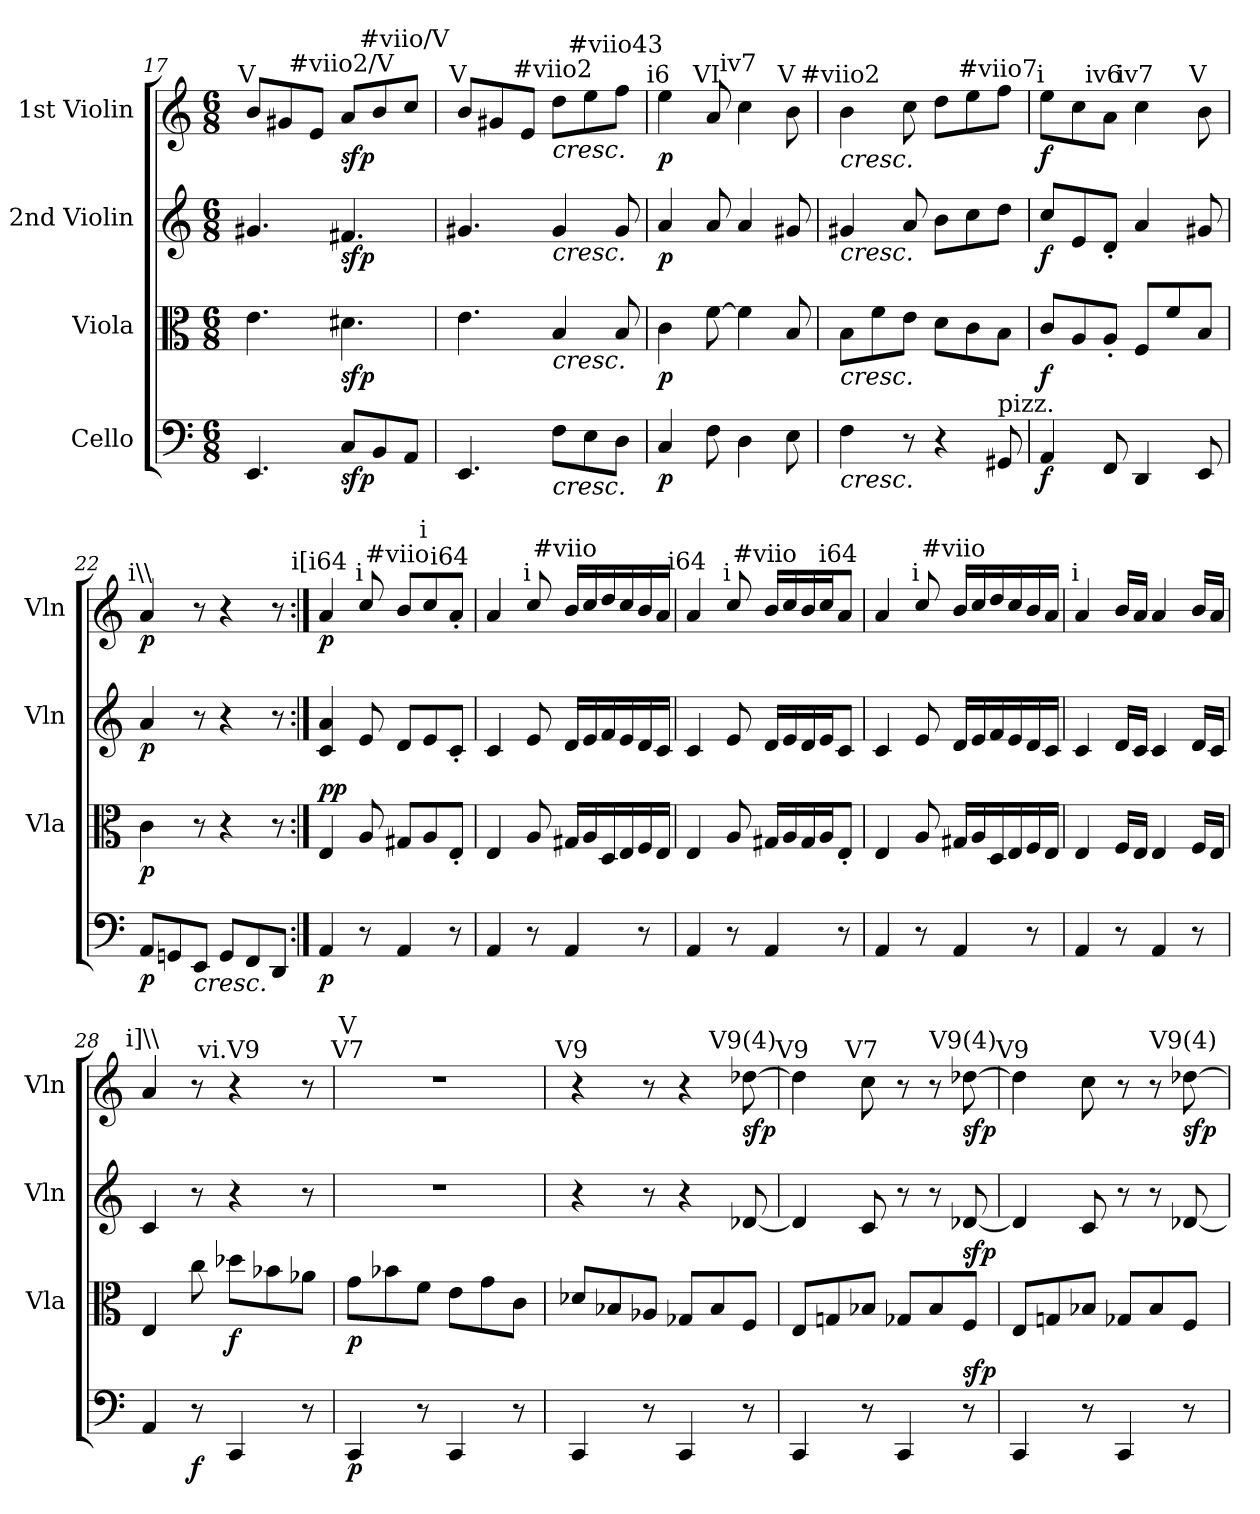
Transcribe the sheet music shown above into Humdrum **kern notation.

**kern	**dynam	**kern	**dynam	**kern	**dynam	**kern	**dynam
*part4	*part4	*part3	*part3	*part2	*part2	*part1	*part1
*staff4	*staff4	*staff3	*staff3	*staff2	*staff2	*staff1	*staff1
*I"Cello	*	*I"Viola	*	*I"2nd Violin	*	*I"1st Violin	*
*	*	*I'Vla	*	*I'Vln	*	*I'Vln	*
!!LO:LB:g=z
*clefF4	*	*clefC3	*	*clefG2	*	*clefG2	*
*k[]	*	*k[]	*	*k[]	*	*k[]	*
*C:	*	*C:	*	*C:	*	*C:	*
*M6/8	*	*M6/8	*	*M6/8	*	*M6/8	*
=17	=17	=17	=17	=17	=17	=17	=17
!	!	!	!	!	!	!LO:TX:a:cj:t=V	!
4.EE/	.	4.e\	.	4.g#X/	.	8b/L	.
.	.	.	.	.	.	8g#X/	.
.	.	.	.	.	.	8e/J	.
!	!	!	!	!	!	!LO:TX:a:cj:t=#viio2/V	!
!	!LO:DY:b	!	!LO:DY:b	!	!LO:DY:b	!	!LO:DY:b
8C/L	sfp	4.d#X\	sfp	4.f#X/	sfp	8a/L	sfp
8BB/	.	.	.	.	.	8b/	.
!	!	!	!	!	!	!LO:TX:a:cj:t=#viio/V	!
8AA/J	.	.	.	.	.	8cc/J	.
=18	=18	=18	=18	=18	=18	=18	=18
!	!	!	!	!	!	!LO:TX:a:cj:t=V	!
4.EE/	.	4.e\	.	4.g#X/	.	8b/L	.
.	.	.	.	.	.	8g#X/	.
.	.	.	.	.	.	8e/J	.
!	!	!	!	!	!	!LO:TX:a:cj:t=#viio2	!
!	!	!	!	!	!	!LO:TX:b:i:t=cresc.	!
!	!	!	!	!LO:TX:b:i:t=cresc.	!	!	!
!	!	!LO:TX:b:i:t=cresc.	!	!	!	!	!
!LO:TX:b:i:t=cresc.	!	!	!	!	!	!	!
8F\L	.	4B/	.	4g#/	.	8dd\L	.
8E\	.	.	.	.	.	8ee\	.
!	!	!	!	!	!	!LO:TX:a:cj:t=#viio43	!
8D\J	.	8B/	.	8g#/	.	8ff\J	.
=19	=19	=19	=19	=19	=19	=19	=19
!	!	!	!	!	!	!LO:TX:a:cj:t=i6	!
!	!LO:DY:b	!	!LO:DY:b	!	!LO:DY:b	!	!LO:DY:b
4C/	p	4c\	p	4a/	p	4ee\	p
!	!	!	!	!	!	!LO:TX:a:cj:t=VI	!
8F\	.	[8f\	.	8a/	.	8a/	.
!	!	!	!	!	!	!LO:TX:a:cj:t=iv7	!
4D\	.	4f\]	.	4a/	.	4cc\	.
!	!	!	!	!	!	!LO:TX:a:cj:t=V	!
8E\	.	8B/	.	8g#X/	.	8b\	.
=20	=20	=20	=20	=20	=20	=20	=20
!	!	!	!	!	!	!LO:TX:a:cj:t=#viio2	!
!	!	!	!	!	!	!LO:TX:b:i:t=cresc.	!
!	!	!	!	!LO:TX:b:i:t=cresc.	!	!	!
!	!	!LO:TX:b:i:t=cresc.	!	!	!	!	!
!LO:TX:b:i:t=cresc.	!	!	!	!	!	!	!
4F\	.	8B\L	.	4g#X/	.	4b\	.
.	.	8f\	.	.	.	.	.
8r	.	8e\J	.	8a/	.	8cc\	.
4r	.	8d\L	.	8b\L	.	8dd\L	.
.	.	8c\	.	8cc\	.	8ee\	.
!	!	!	!	!	!	!LO:TX:a:cj:t=#viio7	!
!LO:TX:a:t=pizz.	!	!	!	!	!	!	!
8GG#X/	.	8B\J	.	8dd\J	.	8ff\J	.
=21	=21	=21	=21	=21	=21	=21	=21
!	!	!	!	!	!	!LO:TX:a:cj:t=i	!
!	!LO:DY:b	!	!LO:DY:b	!	!LO:DY:b	!	!LO:DY:b
4AA/	f	8c/L	f	8cc/L	f	8ee\L	f
.	.	8A/	.	8e/	.	8cc\	.
!	!	!	!	!	!	!LO:TX:a:cj:t=iv6	!
8FF/	.	8A'</J	.	8d'</J	.	8a\J	.
!	!	!	!	!	!	!LO:TX:a:cj:t=iv7	!
4DD/	.	8F/L	.	4a/	.	4cc\	.
.	.	8f/	.	.	.	.	.
!	!	!	!	!	!	!LO:TX:a:cj:t=V	!
8EE/	.	8B/J	.	8g#X/	.	8b\	.
!!LO:LB:g=z
=22	=22	=22	=22	=22	=22	=22	=22
!	!	!	!	!	!	!LO:TX:a:cj:t=i\\	!
!	!LO:DY:b	!	!LO:DY:b	!	!LO:DY:b	!	!LO:DY:b
8AA/L	p	4c\	p	4a/	p	4a/	p
8GGn/	.	.	.	.	.	.	.
!LO:TX:b:i:t=cresc.	!	!	!	!	!	!	!
8EE/J	.	8r	.	8r	.	8r	.
8GG/L	.	4r	.	4r	.	4r	.
8FF/	.	.	.	.	.	.	.
8DD/J	.	8r	.	8r	.	8r	.
=23:|!	=23:|!	=23:|!	=23:|!	=23:|!	=23:|!	=23:|!	=23:|!
!	!	!	!	!	!	!LO:TX:a:cj:t=i[i64	!
!	!LO:DY:b	!	!LO:DY:b	!	!	!	!
!	!	!	!LO:DY:n=1:a	!	!	!	!LO:DY:b
4AA/	p	4E/	p p	4c/ 4a/	.	4a/	p
!	!	!	!	!	!	!LO:TX:a:cj:t=i	!
8r	.	8A/	.	8e/	.	8cc/	.
!	!	!	!	!	!	!LO:TX:a:cj:t=#viio	!
4AA/	.	8G#X/L	.	8d/L	.	8b/L	.
!	!	!	!	!	!	!LO:TX:a:cj:t=i	!
.	.	8A/	.	8e/	.	8cc/	.
!	!	!	!	!	!	!LO:TX:a:cj:t=i64	!
8r	.	8E'</J	.	8c'</J	.	8a'</J	.
=24	=24	=24	=24	=24	=24	=24	=24
4AA/	.	4E/	.	4c/	.	4a/	.
!	!	!	!	!	!	!LO:TX:a:cj:t=i	!
8r	.	8A/	.	8e/	.	8cc/	.
!	!	!	!	!	!	!LO:TX:a:cj:t=#viio	!
4AA/	.	16G#X/LL	.	16d/LL	.	16b/LL	.
.	.	16A/	.	16e/	.	16cc/	.
.	.	16D/	.	16f/	.	16dd/	.
.	.	16E/	.	16e/	.	16cc/	.
8r	.	16F/	.	16d/	.	16b/	.
.	.	16E/JJ	.	16c/JJ	.	16a/JJ	.
!!LO:PB:g=z
=25	=25	=25	=25	=25	=25	=25	=25
!	!	!	!	!	!	!LO:TX:a:cj:t=i64	!
4AA/	.	4E/	.	4c/	.	4a/	.
!	!	!	!	!	!	!LO:TX:a:cj:t=i	!
8r	.	8A/	.	8e/	.	8cc/	.
!	!	!	!	!	!	!LO:TX:a:cj:t=#viio	!
4AA/	.	16G#X/LL	.	16d/LL	.	16b/LL	.
.	.	16A/	.	16e/	.	16cc/	.
.	.	16G#/	.	16d/	.	16b/	.
.	.	16A/J	.	16e/J	.	16cc/J	.
!	!	!	!	!	!	!LO:TX:a:cj:t=i64	!
8r	.	8E'</J	.	8c/J	.	8a/J	.
=26	=26	=26	=26	=26	=26	=26	=26
4AA/	.	4E/	.	4c/	.	4a/	.
!	!	!	!	!	!	!LO:TX:a:cj:t=i	!
8r	.	8A/	.	8e/	.	8cc/	.
!	!	!	!	!	!	!LO:TX:a:cj:t=#viio	!
4AA/	.	16G#X/LL	.	16d/LL	.	16b/LL	.
.	.	16A/	.	16e/	.	16cc/	.
.	.	16D/	.	16f/	.	16dd/	.
.	.	16E/	.	16e/	.	16cc/	.
8r	.	16F/	.	16d/	.	16b/	.
.	.	16E/JJ	.	16c/JJ	.	16a/JJ	.
=27	=27	=27	=27	=27	=27	=27	=27
!	!	!	!	!	!	!LO:TX:a:cj:t=i	!
4AA/	.	4E/	.	4c/	.	4a/	.
8r	.	16F/LL	.	16d/LL	.	16b/LL	.
.	.	16E/JJ	.	16c/JJ	.	16a/JJ	.
4AA/	.	4E/	.	4c/	.	4a/	.
8r	.	16F/LL	.	16d/LL	.	16b/LL	.
.	.	16E/JJ	.	16c/JJ	.	16a/JJ	.
=28	=28	=28	=28	=28	=28	=28	=28
!	!	!	!	!	!	!LO:TX:a:cj:t=i]\\	!
4AA/	.	4E/	.	4c/	.	4a/	.
!	!LO:DY:b	!	!	!	!	!	!
8r	f	8cc\	.	8r	.	8r	.
!	!	!	!	!	!	!LO:TX:a:cj:t=vi.V9	!
!	!	!	!LO:DY:b	!	!	!	!
4CC/	.	8dd-X\L	f	4r	.	4r	.
.	.	8b-X\	.	.	.	.	.
8r	.	8a-X\J	.	8r	.	8r	.
=29	=29	=29	=29	=29	=29	=29	=29
!	!	!	!	!	!	!LO:TX:a:cj:t=V7	!
!	!	!	!	!	!	!LO:TX:a:cj:t=V	!
!	!LO:DY:b	!	!LO:DY:b	!	!	!	!
4CC/	p	8g\L	p	2.r	.	2.r	.
.	.	8b-X\	.	.	.	.	.
8r	.	8f\J	.	.	.	.	.
4CC/	.	8e\L	.	.	.	.	.
.	.	8g\	.	.	.	.	.
8r	.	8c\J	.	.	.	.	.
!!LO:LB:g=z
=30	=30	=30	=30	=30	=30	=30	=30
!	!	!	!	!	!	!LO:TX:a:cj:t=V9	!
4CC/	.	8d-X/L	.	4r	.	4r	.
.	.	8B-X/	.	.	.	.	.
8r	.	8A-X/J	.	8r	.	8r	.
4CC/	.	8G-X/L	.	4r	.	4r	.
.	.	8B-/	.	.	.	.	.
!	!	!	!	!	!	!LO:TX:a:cj:t=V9(4)	!
!	!	!	!LO:DY:b	!	!	!	!
!	!	!	!LO:DY:n=1:a	!	!	!	!LO:DY:b
8r	.	8F/J	sfp sfp	[8d-X/	.	[8dd-X\	sfp
=31	=31	=31	=31	=31	=31	=31	=31
!	!	!	!	!	!	!LO:TX:a:cj:t=V9	!
4CC/	.	8E/L	.	4d-/]	.	4dd-\]	.
.	.	8Gn/	.	.	.	.	.
!	!	!	!	!	!	!LO:TX:a:cj:t=V7	!
8r	.	8B-X/J	.	8c/	.	8cc\	.
4CC/	.	8G-X/L	.	8r	.	8r	.
.	.	8B-/	.	8r	.	8r	.
!	!	!	!	!	!	!LO:TX:a:cj:t=V9(4)	!
!	!LO:DY:a	!	!LO:DY:a	!	!	!	!LO:DY:b
8r	sfp	8F/J	sfp	[8d-X/	.	[8dd-X\	sfp
=32	=32	=32	=32	=32	=32	=32	=32
!	!	!	!	!	!	!LO:TX:a:cj:t=V9	!
4CC/	.	8E/L	.	4d-/]	.	4dd-\]	.
.	.	8Gn/	.	.	.	.	.
8r	.	8B-X/J	.	8c/	.	8cc\	.
4CC/	.	8G-X/L	.	8r	.	8r	.
.	.	8B-/	.	8r	.	8r	.
!	!	!	!	!	!	!LO:TX:a:cj:t=V9(4)	!
!	!	!	!LO:DY:b	!	!	!	!
!	!	!	!LO:DY:n=1:a	!	!	!	!LO:DY:b
8r	.	8F/J	sfp sfp	[8d-X/	.	[8dd-X\	sfp
=	=	=	=	=	=	=	=
*-	*-	*-	*-	*-	*-	*-	*-
